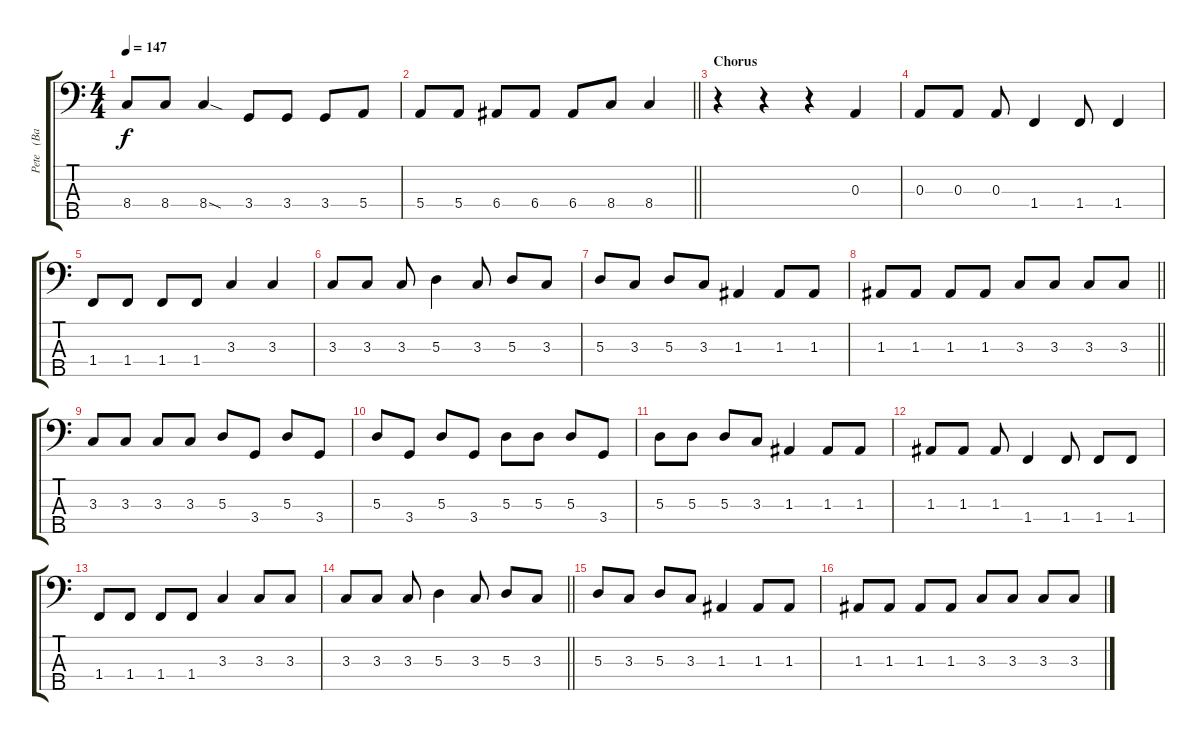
\track ("Pete   (Bass)" "Pete   (Ba") {instrument electricbassfinger}
\staff {score tabs}
\tuning (G2 D2 A1 E1 B0) {hide}
\ts (4 4)
\tempo 147
\clef f4
\ks c
8.4.8{dy f} 8.4.8 8.4{sod}.4 3.4.8 3.4.8 3.4.8 5.4.8 |
\barLineRight lightlight
5.4.8 5.4.8 6.4.8 6.4.8 6.4.8 8.4.8 8.4.4 |
\section ("" "Chorus")
r.4 r.4 r.4 0.3.4 |
0.3.8 0.3.8 0.3.8 1.4.4 1.4.8 1.4.4 |
1.4.8 1.4.8 1.4.8 1.4.8 3.3.4 3.3.4 |
3.3.8 3.3.8 3.3.8 5.3.4 3.3.8 5.3.8 3.3.8 |
5.3.8 3.3.8 5.3.8 3.3.8 1.3.4 1.3.8 1.3.8 |
\barLineRight lightlight
1.3.8 1.3.8 1.3.8 1.3.8 3.3.8 3.3.8 3.3.8 3.3.8 |
3.3.8 3.3.8 3.3.8 3.3.8 5.3.8 3.4.8 5.3.8 3.4.8 |
5.3.8 3.4.8 5.3.8 3.4.8 5.3.8 5.3.8 5.3.8 3.4.8 |
5.3.8 5.3.8 5.3.8 3.3.8 1.3.4 1.3.8 1.3.8 |
1.3.8 1.3.8 1.3.8 1.4.4 1.4.8 1.4.8 1.4.8 |
1.4.8 1.4.8 1.4.8 1.4.8 3.3.4 3.3.8 3.3.8 |
\barLineRight lightlight
3.3.8 3.3.8 3.3.8 5.3.4 3.3.8 5.3.8 3.3.8 |
5.3.8 3.3.8 5.3.8 3.3.8 1.3.4 1.3.8 1.3.8 |
1.3.8 1.3.8 1.3.8 1.3.8 3.3.8 3.3.8 3.3.8 3.3.8
